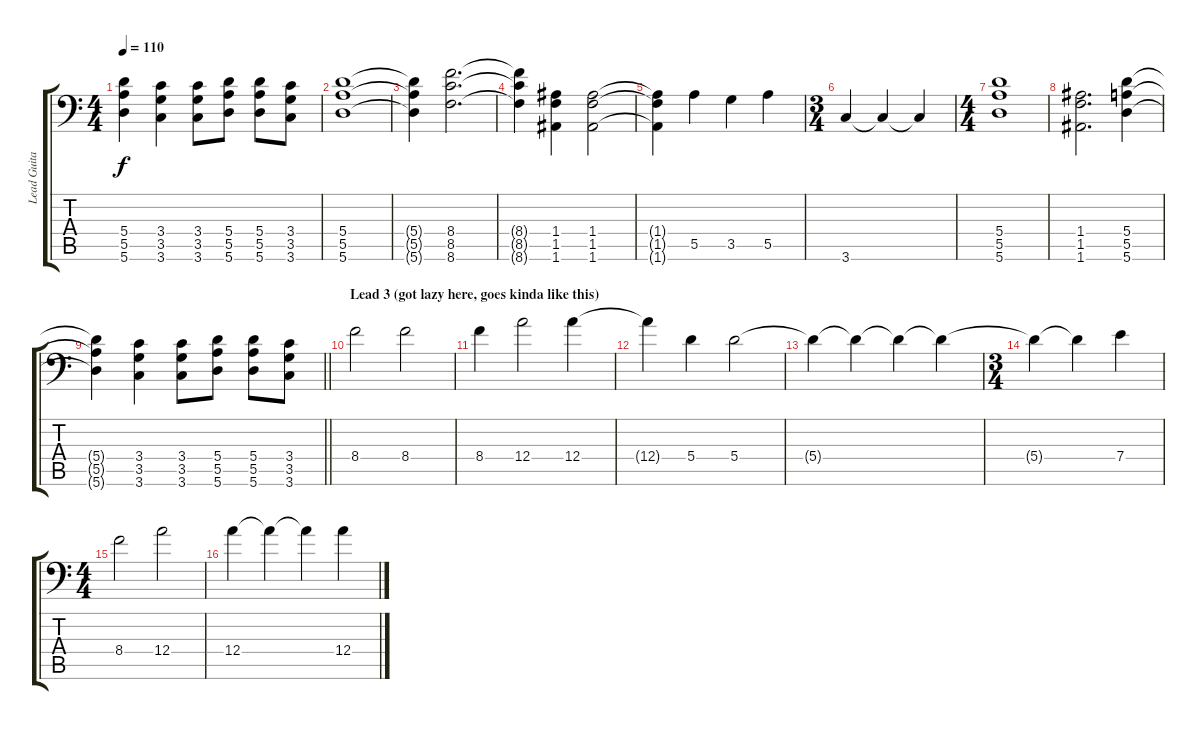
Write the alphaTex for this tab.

\track ("Lead Guitar" "Lead Guita") {instrument distortionguitar}
\staff {score tabs}
\tuning (B3 Gb3 D3 A2 E2 A1) {hide}
\ts (4 4)
\tempo 110
\clef f4
\ks c
(5.4{t} 5.5{t} 5.6{t}).4{dy f} (3.4 3.5 3.6).4 (3.4 3.5 3.6).8 (5.4 5.5 5.6).8 (5.4 5.5 5.6).8 (3.4 3.5 3.6).8 |
(5.4 5.5 5.6).1 |
(5.4{t} 5.5{t} 5.6{t}).4 (8.4 8.5 8.6).2{d} |
(8.4{t} 8.5{t} 8.6{t}).4 (1.4 1.5 1.6).4 (1.4 1.5 1.6).2 |
(1.4{t} 1.5{t} 1.6{t}).4 5.5.4 3.5.4 5.5.4 |
\ts (3 4)
3.6.4 3.6{t}.4 3.6{t}.4 |
\ts (4 4)
(5.4 5.5 5.6).1 |
(1.4 1.5 1.6).2{d} (5.4 5.5 5.6).4 |
\barLineRight lightlight
(5.4{t} 5.5{t} 5.6{t}).4 (3.4 3.5 3.6).4 (3.4 3.5 3.6).8 (5.4 5.5 5.6).8 (5.4 5.5 5.6).8 (3.4 3.5 3.6).8 |
\section ("" "Lead 3 (got lazy here, goes kinda like this)")
8.4.2 8.4.2 |
8.4.4 12.4.2 12.4.4 |
12.4{t}.4 5.4.4 5.4.2 |
5.4{t}.4 5.4{t}.4 5.4{t}.4 5.4{t}.4 |
\ts (3 4)
5.4{t}.4 5.4{t}.4 7.4.4 |
\ts (4 4)
8.4.2 12.4.2 |
12.4.4 12.4{t}.4 12.4{t}.4 12.4.4
